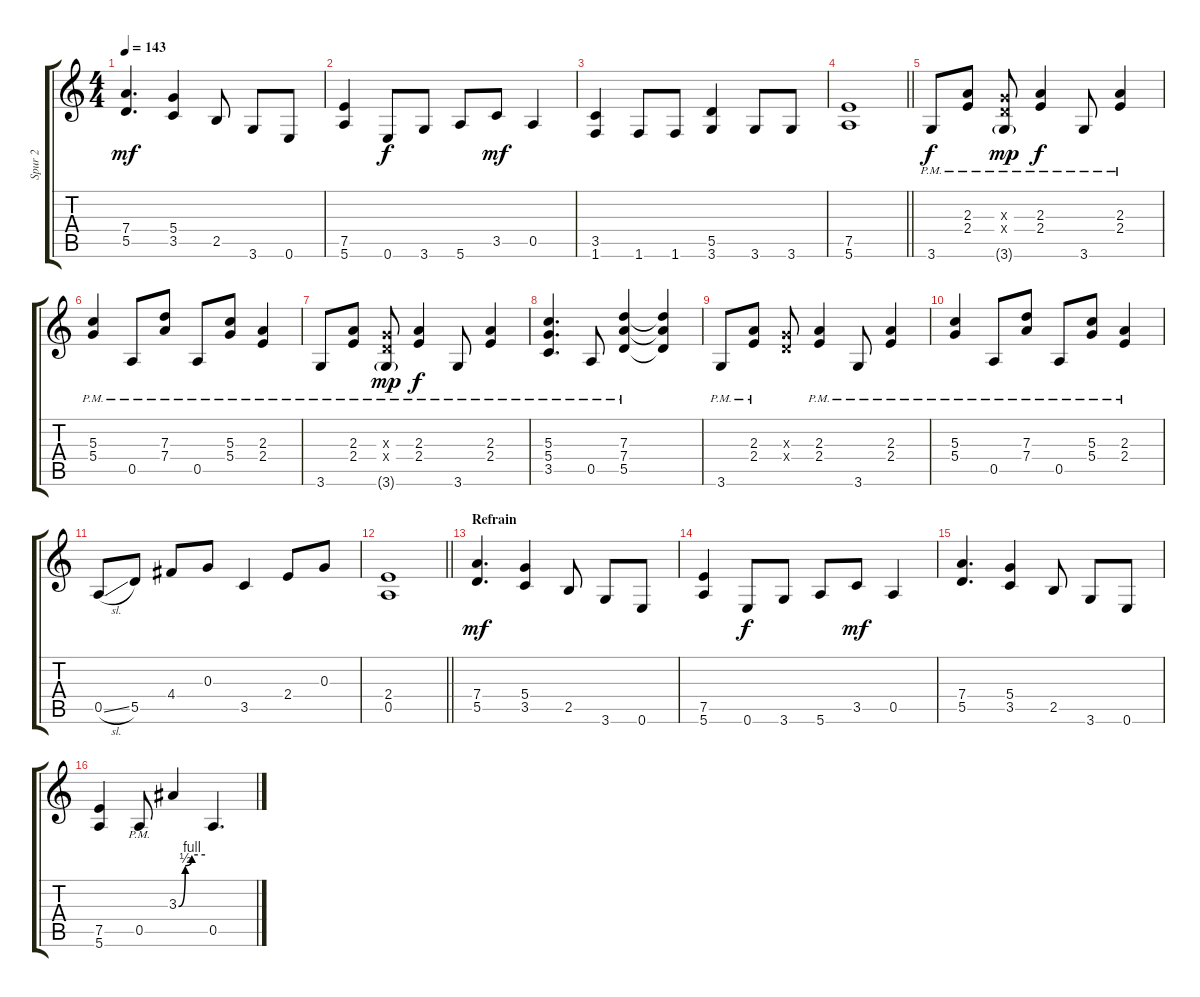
\track ("Spur 2" "Spur 2") {instrument distortionguitar}
\staff {score tabs}
\tuning (E4 B3 G3 D3 A2 E2) {hide}
\ts (4 4)
\tempo 143
\clef g2
\ks c
(7.4 5.5).4{d dy mf} (5.4 3.5).4 2.5.8 3.6.8 0.6.8 |
(7.5 5.6).4 0.6.8{dy f} 3.6.8 5.6.8 3.5.8{dy mf} 0.5.4 |
(3.5 1.6).4 1.6.8 1.6.8 (5.5 3.6).4 3.6.8 3.6.8 |
\barLineRight lightlight
(7.5 5.6).1 |
3.6{pm}.8{dy f} (2.3{pm} 2.4{pm}).8 (0.3{x} 0.4{x} 3.6{g pm}).8{dy mp} (2.3{pm} 2.4{pm}).4{dy f} 3.6{pm}.8 (2.3{pm} 2.4{pm}).4 |
(5.3{pm} 5.4{pm}).4 0.5{pm}.8 (7.3{pm} 7.4{pm}).8 0.5{pm}.8 (5.3{pm} 5.4{pm}).8 (2.3{pm} 2.4{pm}).4 |
3.6{pm}.8 (2.3{pm} 2.4{pm}).8 (0.3{x} 0.4{x} 3.6{g pm}).8{dy mp} (2.3{pm} 2.4{pm}).4{dy f} 3.6{pm}.8 (2.3{pm} 2.4{pm}).4 |
(5.3{pm} 5.4{pm} 3.5{pm}).4{d} 0.5{pm}.8 (7.3{pm} 7.4{pm} 5.5{pm}).4 (7.3{t} 7.4{t} 5.5{t}).4 |
3.6{pm}.8 (2.3{pm} 2.4{pm}).8 (0.3{x} 0.4{x}).8 (2.3{pm} 2.4{pm}).4 3.6{pm}.8 (2.3{pm} 2.4{pm}).4 |
(5.3{pm} 5.4{pm}).4 0.5{pm}.8 (7.3{pm} 7.4{pm}).8 0.5{pm}.8 (5.3{pm} 5.4{pm}).8 (2.3{pm} 2.4{pm}).4 |
0.5{sl}.8 5.5.8 4.4.8 0.3.8 3.5.4 2.4.8 0.3.8 |
\barLineRight lightlight
(2.4 0.5).1 |
\section ("" "Refrain")
(7.4 5.5).4{d dy mf} (5.4 3.5).4 2.5.8 3.6.8 0.6.8 |
(7.5 5.6).4 0.6.8{dy f} 3.6.8 5.6.8 3.5.8{dy mf} 0.5.4 |
(7.4 5.5).4{d} (5.4 3.5).4 2.5.8 3.6.8 0.6.8 |
(7.5 5.6).4 0.5{pm}.8 3.3{be (custom 0 0 15 2 30 4 60 4)}.4 0.5.4{d}
